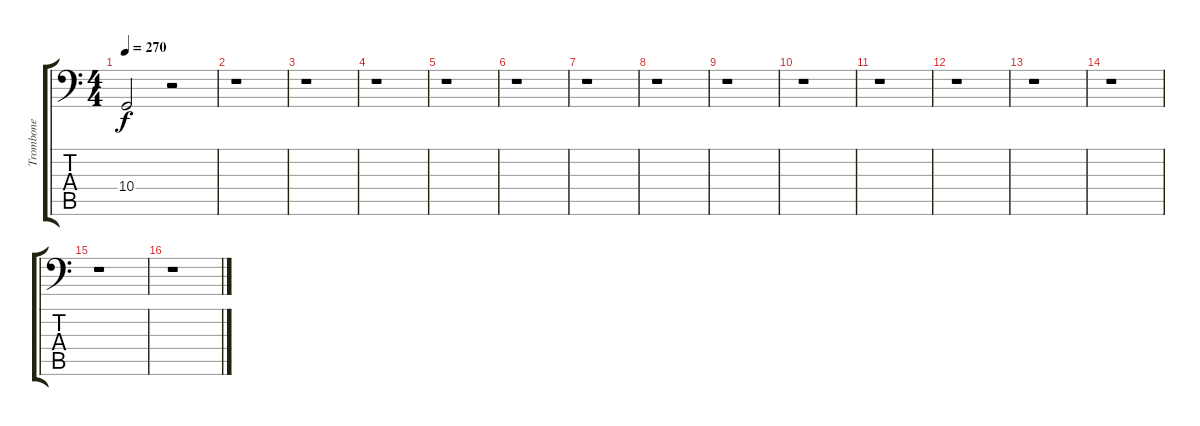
\track ("Trombone" "Trombone") {instrument trombone}
\staff {score tabs}
\tuning (C3 G2 D2 A1 E1 B0) {hide}
\ts (4 4)
\tempo 270
\clef f4
\ks c
10.4.2{dy f} r.2 |
r.1 |
r.1 |
r.1 |
r.1 |
r.1 |
r.1 |
r.1 |
r.1 |
r.1 |
r.1 |
r.1 |
r.1 |
r.1 |
r.1 |
r.1
